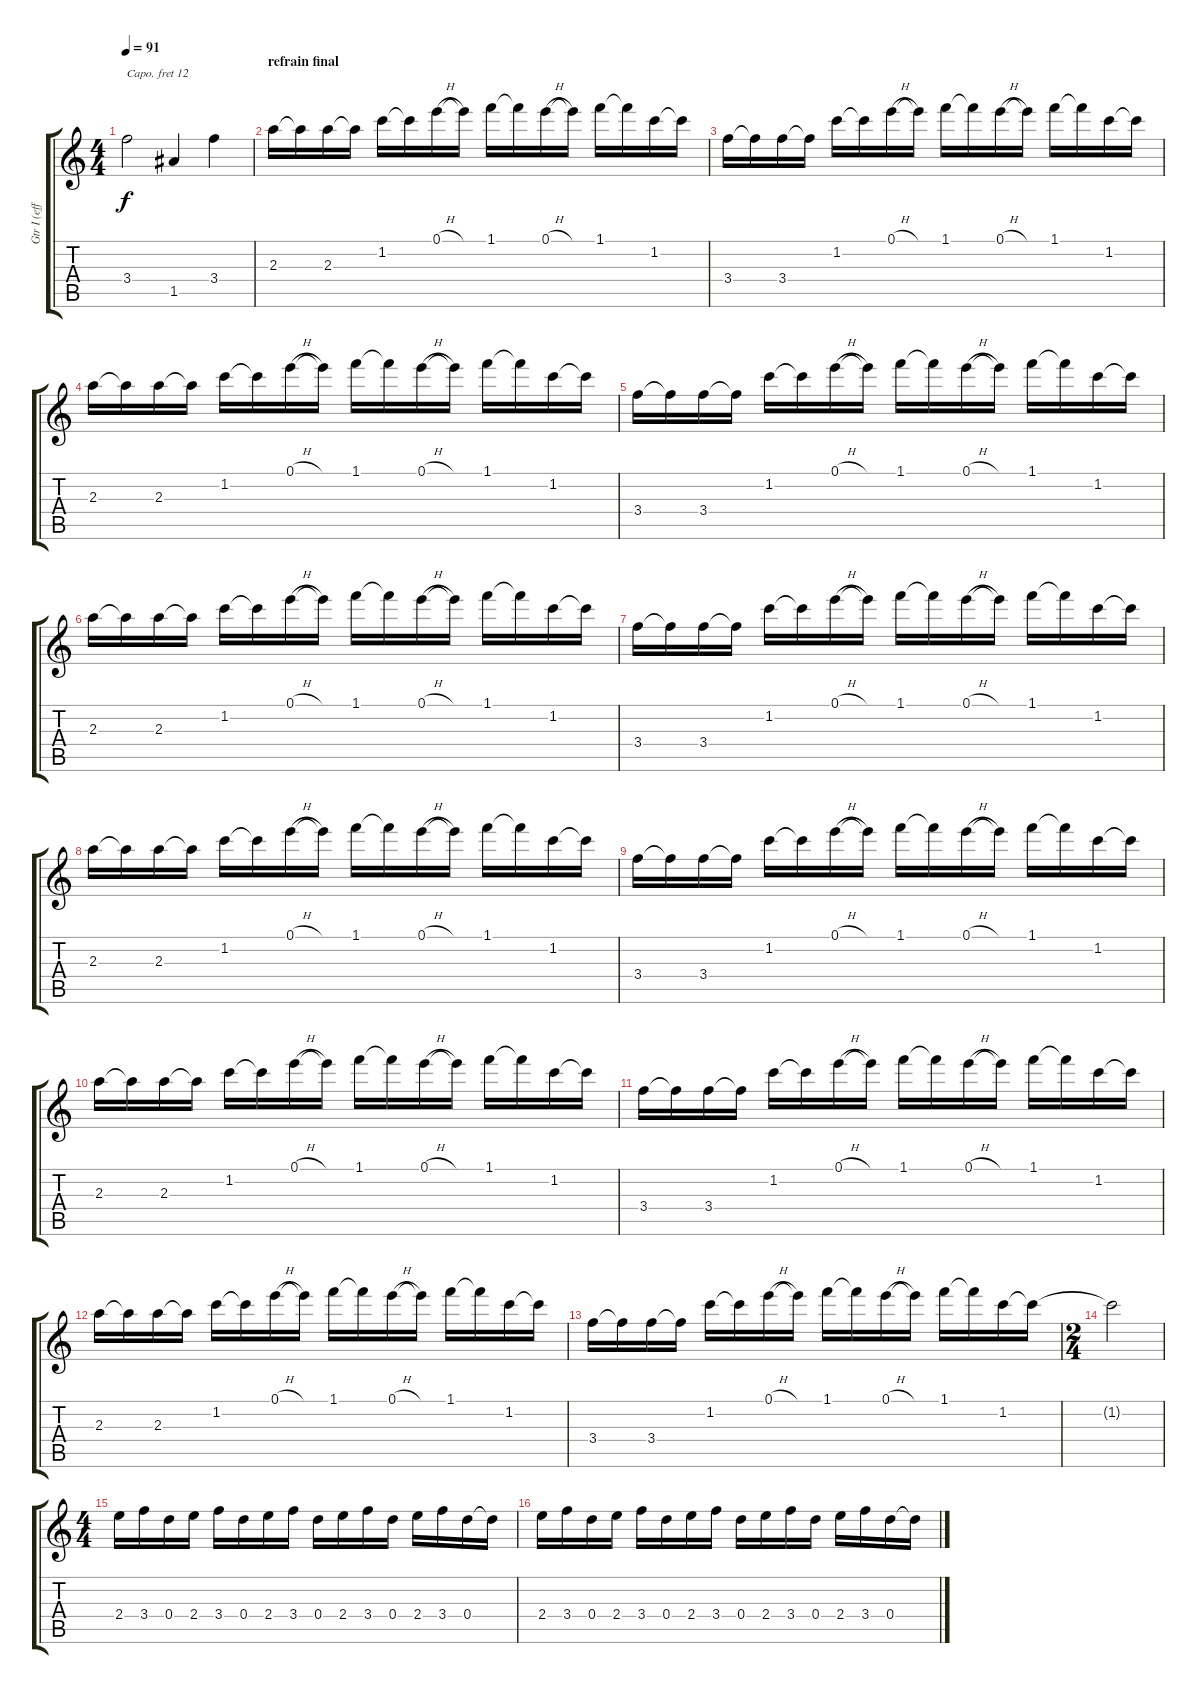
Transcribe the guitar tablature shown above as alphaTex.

\track ("Gtr I (effet Disto + Talker) (Difré)" "Gtr I (eff") {instrument distortionguitar}
\staff {score tabs}
\capo 12
\tuning (E4 B3 G3 D3 A2 E2) {hide}
\ts (4 4)
\tempo 91
\clef g2
\ks c
3.4.2{dy f} 1.5.4 3.4.4 |
\section ("" "refrain final")
2.3.16{volume 15 instrument distortionguitar} 2.3{t}.16 2.3.16 2.3{t}.16 1.2.16 1.2{t}.16 0.1{h}.16 0.1{t}.16 1.1.16 1.1{t}.16 0.1{h}.16 0.1{t}.16 1.1.16 1.1{t}.16 1.2.16 1.2{t}.16 |
3.4.16 3.4{t}.16 3.4.16 3.4{t}.16 1.2.16 1.2{t}.16 0.1{h}.16 0.1{t}.16 1.1.16 1.1{t}.16 0.1{h}.16 0.1{t}.16 1.1.16 1.1{t}.16 1.2.16 1.2{t}.16 |
2.3.16 2.3{t}.16 2.3.16 2.3{t}.16 1.2.16 1.2{t}.16 0.1{h}.16 0.1{t}.16 1.1.16 1.1{t}.16 0.1{h}.16 0.1{t}.16 1.1.16 1.1{t}.16 1.2.16 1.2{t}.16 |
3.4.16 3.4{t}.16 3.4.16 3.4{t}.16 1.2.16 1.2{t}.16 0.1{h}.16 0.1{t}.16 1.1.16 1.1{t}.16 0.1{h}.16 0.1{t}.16 1.1.16 1.1{t}.16 1.2.16 1.2{t}.16 |
2.3.16{volume 15 instrument distortionguitar} 2.3{t}.16 2.3.16 2.3{t}.16 1.2.16 1.2{t}.16 0.1{h}.16 0.1{t}.16 1.1.16 1.1{t}.16 0.1{h}.16 0.1{t}.16 1.1.16 1.1{t}.16 1.2.16 1.2{t}.16 |
3.4.16 3.4{t}.16 3.4.16 3.4{t}.16 1.2.16 1.2{t}.16 0.1{h}.16 0.1{t}.16 1.1.16 1.1{t}.16 0.1{h}.16 0.1{t}.16 1.1.16 1.1{t}.16 1.2.16 1.2{t}.16 |
2.3.16 2.3{t}.16 2.3.16 2.3{t}.16 1.2.16 1.2{t}.16 0.1{h}.16 0.1{t}.16 1.1.16 1.1{t}.16 0.1{h}.16 0.1{t}.16 1.1.16 1.1{t}.16 1.2.16 1.2{t}.16 |
3.4.16 3.4{t}.16 3.4.16 3.4{t}.16 1.2.16 1.2{t}.16 0.1{h}.16 0.1{t}.16 1.1.16 1.1{t}.16 0.1{h}.16 0.1{t}.16 1.1.16 1.1{t}.16 1.2.16 1.2{t}.16 |
2.3.16{volume 15 instrument distortionguitar} 2.3{t}.16 2.3.16 2.3{t}.16 1.2.16 1.2{t}.16 0.1{h}.16 0.1{t}.16 1.1.16 1.1{t}.16 0.1{h}.16 0.1{t}.16 1.1.16 1.1{t}.16 1.2.16 1.2{t}.16 |
3.4.16 3.4{t}.16 3.4.16 3.4{t}.16 1.2.16 1.2{t}.16 0.1{h}.16 0.1{t}.16 1.1.16 1.1{t}.16 0.1{h}.16 0.1{t}.16 1.1.16 1.1{t}.16 1.2.16 1.2{t}.16 |
2.3.16 2.3{t}.16 2.3.16 2.3{t}.16 1.2.16 1.2{t}.16 0.1{h}.16 0.1{t}.16 1.1.16 1.1{t}.16 0.1{h}.16 0.1{t}.16 1.1.16 1.1{t}.16 1.2.16 1.2{t}.16 |
3.4.16 3.4{t}.16 3.4.16 3.4{t}.16 1.2.16 1.2{t}.16 0.1{h}.16 0.1{t}.16 1.1.16 1.1{t}.16 0.1{h}.16 0.1{t}.16 1.1.16 1.1{t}.16 1.2.16 1.2{t}.16 |
\ts (2 4)
1.2{t}.2 |
\ts (4 4)
2.4.16 3.4.16 0.4.16 2.4.16 3.4.16 0.4.16 2.4.16 3.4.16 0.4.16 2.4.16 3.4.16 0.4.16 2.4.16 3.4.16 0.4.16 0.4{t}.16 |
2.4.16 3.4.16 0.4.16 2.4.16 3.4.16 0.4.16 2.4.16 3.4.16 0.4.16 2.4.16 3.4.16 0.4.16 2.4.16 3.4.16 0.4.16 0.4{t}.16
